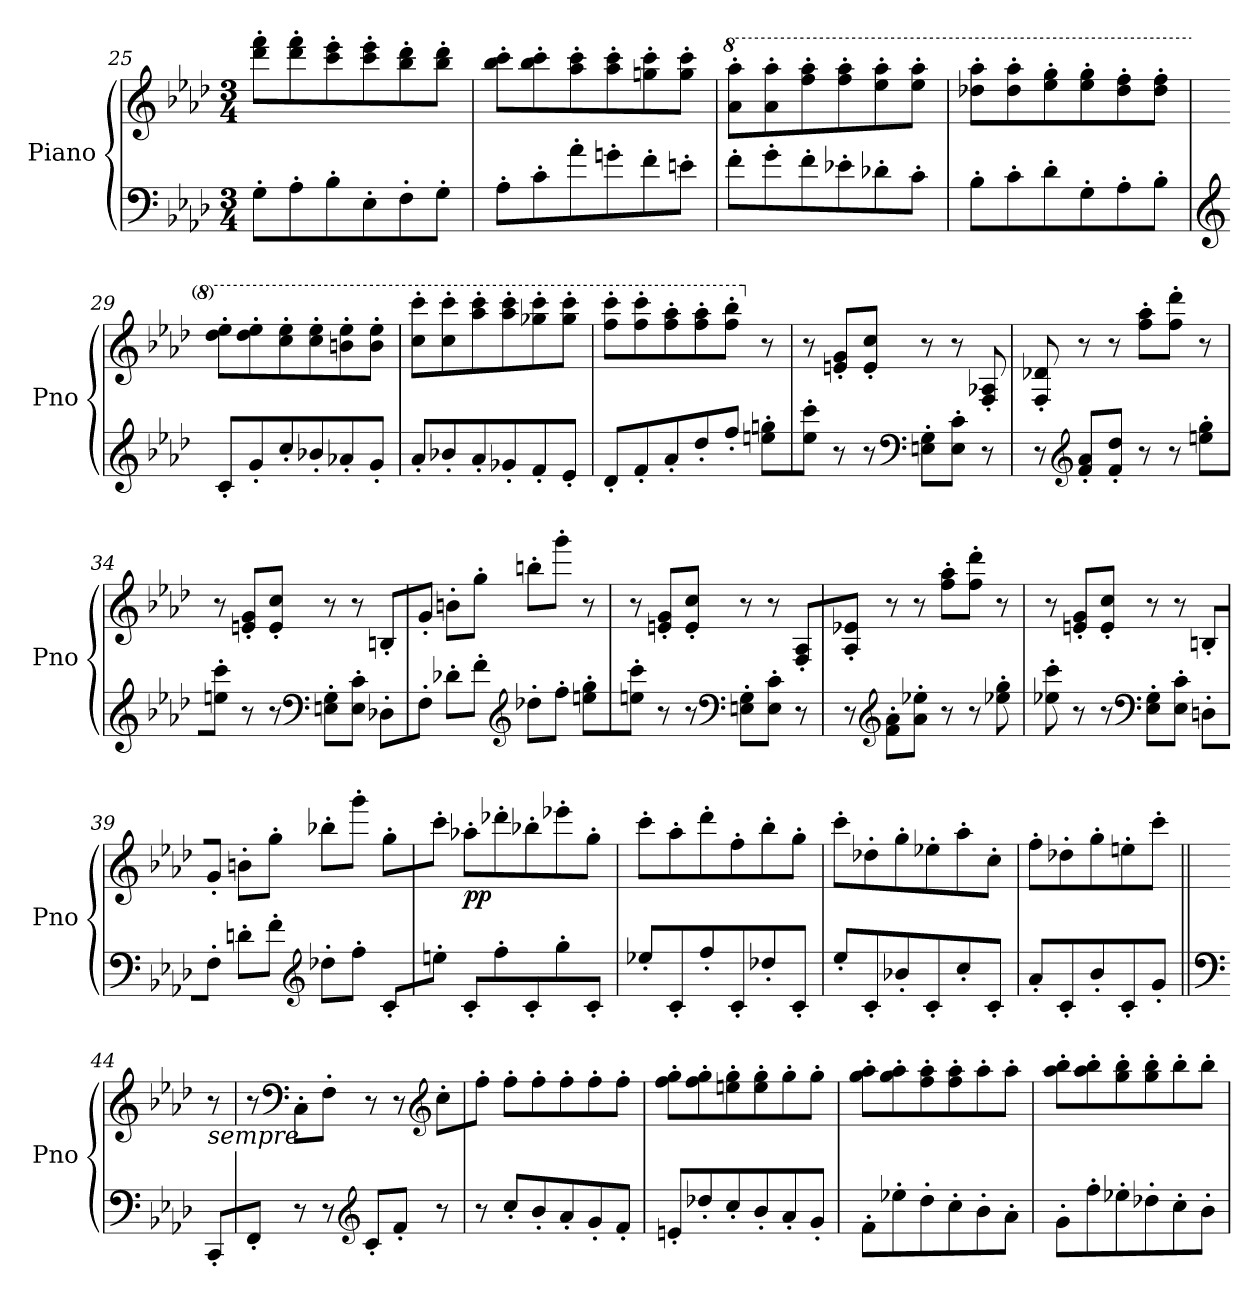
**kern	**kern	**dynam
*part1	*part1	*part1
*staff2	*staff1	*staff1/2
*I"Piano	*	*
*I'Pno	*	*
*clefF4	*clefG2	*
*k[b-e-a-d-]	*k[b-e-a-d-]	*
*M3/4	*M3/4	*
=25	=25	=25
8G'\L	8ddd-\' 8fff\'L	.
8A-'\	8ddd-\' 8fff\'	.
8B-'\	8ccc\' 8eee-\'	.
8E-'\	8ccc\' 8eee-\'	.
8F'\	8bb-\' 8ddd-\'	.
8G'\J	8bb-\' 8ddd-\'J	.
=26	=26	=26
8A-'\L	8bb-\' 8ccc\'L	.
8c'\	8bb-\' 8ccc\'	.
8a-'\	8aa-\' 8ccc\'	.
8gn'\	8aa-\' 8ccc\'	.
8f'\	8ggn\' 8ccc\'	.
8en'\J	8gg\' 8ccc\'J	.
=27	=27	=27
*	*8va	*
8f'\L	8aa-\' 8aaa-\'L	.
8g'\	8aa-\' 8aaa-\'	.
8f'\	8fff\' 8aaa-\'	.
8e-X'\	8fff\' 8aaa-\'	.
8d-X'\	8eee-\' 8aaa-\'	.
8c'\J	8eee-\' 8aaa-\'J	.
!!LO:PB:g=z
=28	=28	=28
8B-'\L	8ddd-X\' 8aaa-\'L	.
8c'\	8ddd-\' 8aaa-\'	.
8d-'\	8eee-\' 8ggg\'	.
8G'\	8eee-\' 8ggg\'	.
8A-'\	8ddd-\' 8fff\'	.
8B-'\J	8ddd-\' 8fff\'J	.
=29	=29	=29
*clefG2	*	*
8c'/L	8ddd-\' 8eee-\'L	.
8g'/	8ddd-\' 8eee-\'	.
8cc'/	8ccc\' 8eee-\'	.
8b-X'/	8ccc\' 8eee-\'	.
8a-X'/	8bbn\' 8eee-\'	.
8g'/J	8bb\' 8eee-\'J	.
=30	=30	=30
8a-'/L	8ccc\' 8cccc\'L	.
8b-X'/	8ccc\' 8cccc\'	.
8a-'/	8aaa-\' 8cccc\'	.
8g-X'/	8aaa-\' 8cccc\'	.
8f'/	8ggg-X\' 8cccc\'	.
8e-'/J	8ggg-\' 8cccc\'J	.
=31	=31	=31
8d-'/L	8fff\' 8cccc\'L	.
8f'/	8fff\' 8cccc\'	.
8a-'/	8fff\' 8aaa-\'	.
8dd-'/	8fff\' 8aaa-\'	.
8ff'/J	8fff\' 8bbb-\'J	.
*	*X8va	*
!	!	!LO:DY:b
8een\' 8ggn\'L	8r	other-dynamics
=32	=32	=32
8ee-\' 8ccc\'J	8r	.
8r	8en/' 8g/'L	.
8r	8e/' 8cc/'J	.
*clefF4	*	*
8En\' 8G\'L	8r	.
8E\' 8c\'J	8r	.
8r	8F/' 8A-X/'	.
!!LO:LB:g=z
=33	=33	=33
8r	8F/' 8d-X/'	.
*clefG2	*	*
8f/' 8a-/'L	8r	.
8f/' 8dd-/'J	8r	.
8r	8ff\' 8aa-\'L	.
8r	8ff\' 8ddd-\'J	.
8een\' 8gg\'L	8r	.
=34	=34	=34
8een\' 8ccc\'J	8r	.
8r	8en/' 8g/'L	.
8r	8e/' 8cc/'J	.
*clefF4	*	*
8En\' 8G\'L	8r	.
8E\' 8c\'J	8r	.
8D-X'\L	8Bn'/L	.
=35	=35	=35
*^	*	*
8F'\J	2ryy	8g'/J	.
8d-X'\L	.	8bn'\L	.
8f'\J	.	8gg'\J	.
*clefG2	*	*	*
8dd-X'\L	.	8bbn'\L	.
8ff'\J	8ryy	8ggg'\J	.
8een\' 8gg\'L	8ryy	8r	.
*v	*v	*	*
=36	=36	=36
8een\' 8ccc\'J	8r	.
8r	8en/' 8g/'L	.
8r	8e/' 8cc/'J	.
*clefF4	*	*
8En\' 8G\'L	8r	.
8E\' 8c\'J	8r	.
8r	8F/' 8A-/'L	.
=37	=37	=37
8r	8A-/' 8e-X/'J	.
*clefG2	*	*
8f\' 8a-\'L	8r	.
8a-\' 8ee-X\'J	8r	.
8r	8ff\' 8aa-\'L	.
8r	8ff\' 8ddd-\'J	.
8ee-X\' 8gg\'	8r	.
!!LO:LB:g=z
=38	=38	=38
8ee-X\' 8ccc\'	8r	.
8r	8en/' 8g/'L	.
8r	8e/' 8cc/'J	.
*clefF4	*	*
8E-\' 8G\'L	8r	.
8E-\' 8c\'J	8r	.
8Dn'\L	8Bn'/L	.
=39	=39	=39
*^	*	*
8F'\J	2ryy	8g'/J	.
8dn'\L	.	8bn'\L	.
8f'\J	.	8gg'\J	.
*clefG2	*	*	*
8dd-X'\L	.	8bb-X'\L	.
8ff'\J	8ryy	8ggg'\J	.
8c'/L	8ryy	8gg'\L	.
*v	*v	*	*
=40	=40	=40
8een'\J	8ccc'\J	.
!	!	!LO:DY:b
8c'/L	8aa-X'\L	pp
8ff'\	8ddd-X'\	.
8c'/	8bb-X'\	.
8gg'\	8eee-X'\	.
8c'/J	8gg'\J	.
=41	=41	=41
8ee-X'/L	8ccc'\L	.
8c'/	8aa-'\	.
8ff'/	8ddd-'\	.
8c'/	8ff'\	.
8dd-X'/	8bb-'\	.
8c'/J	8gg'\J	.
=42	=42	=42
8ee-'/L	8ccc'\L	.
8c'/	8dd-X'\	.
8b-X'/	8gg'\	.
8c'/	8ee-X'\	.
8cc'/	8aa-'\	.
8c'/J	8cc'\J	.
=43	=43	=43
8a-'/L	8ff'\L	.
8c'/	8dd-X'\	.
8b-'/	8gg'\	.
8c'/	8een'\	.
8g'/J	8ccc'\J	.
!!LO:LB:g=z
=44||	=44||	=44||
*clefF4	*	*
!	!LO:TX:b:i:t=sempre	!
!	!	!LO:DY:b
8CC'/L	8r	other-dynamics
=45	=45	=45
8FF'/J	8r	.
*	*clefF4	*
8r	8C'\L	.
8r	8F'\J	.
*clefG2	*	*
8c'/L	8r	.
8f'/J	8r	.
*	*clefG2	*
8r	8cc'\L	.
=46	=46	=46
8r	8ff'\J	.
8cc'/L	8ff'\L	.
8b-'/	8ff'\	.
8a-'/	8ff'\	.
8g'/	8ff'\	.
8f'/J	8ff'\J	.
=47	=47	=47
8en'/L	8ff\' 8gg\'L	.
8dd-X'/	8ff\' 8gg\'	.
8cc'/	8een\' 8gg\'	.
8b-'/	8ee\' 8gg\'	.
8a-'/	8gg'\	.
8g'/J	8gg'\J	.
=48	=48	=48
8f'\L	8gg\' 8aa-\'L	.
8ee-X'\	8gg\' 8aa-\'	.
8dd-'\	8ff\' 8aa-\'	.
8cc'\	8ff\' 8aa-\'	.
8b-'\	8aa-'\	.
8a-'\J	8aa-'\J	.
=49	=49	=49
8g'\L	8aa-\' 8bb-\'L	.
8ff'\	8aa-\' 8bb-\'	.
8ee-X'\	8gg\' 8bb-\'	.
8dd-X'\	8gg\' 8bb-\'	.
8cc'\	8bb-'\	.
8b-'\J	8bb-'\J	.
=	=	=
*-	*-	*-
